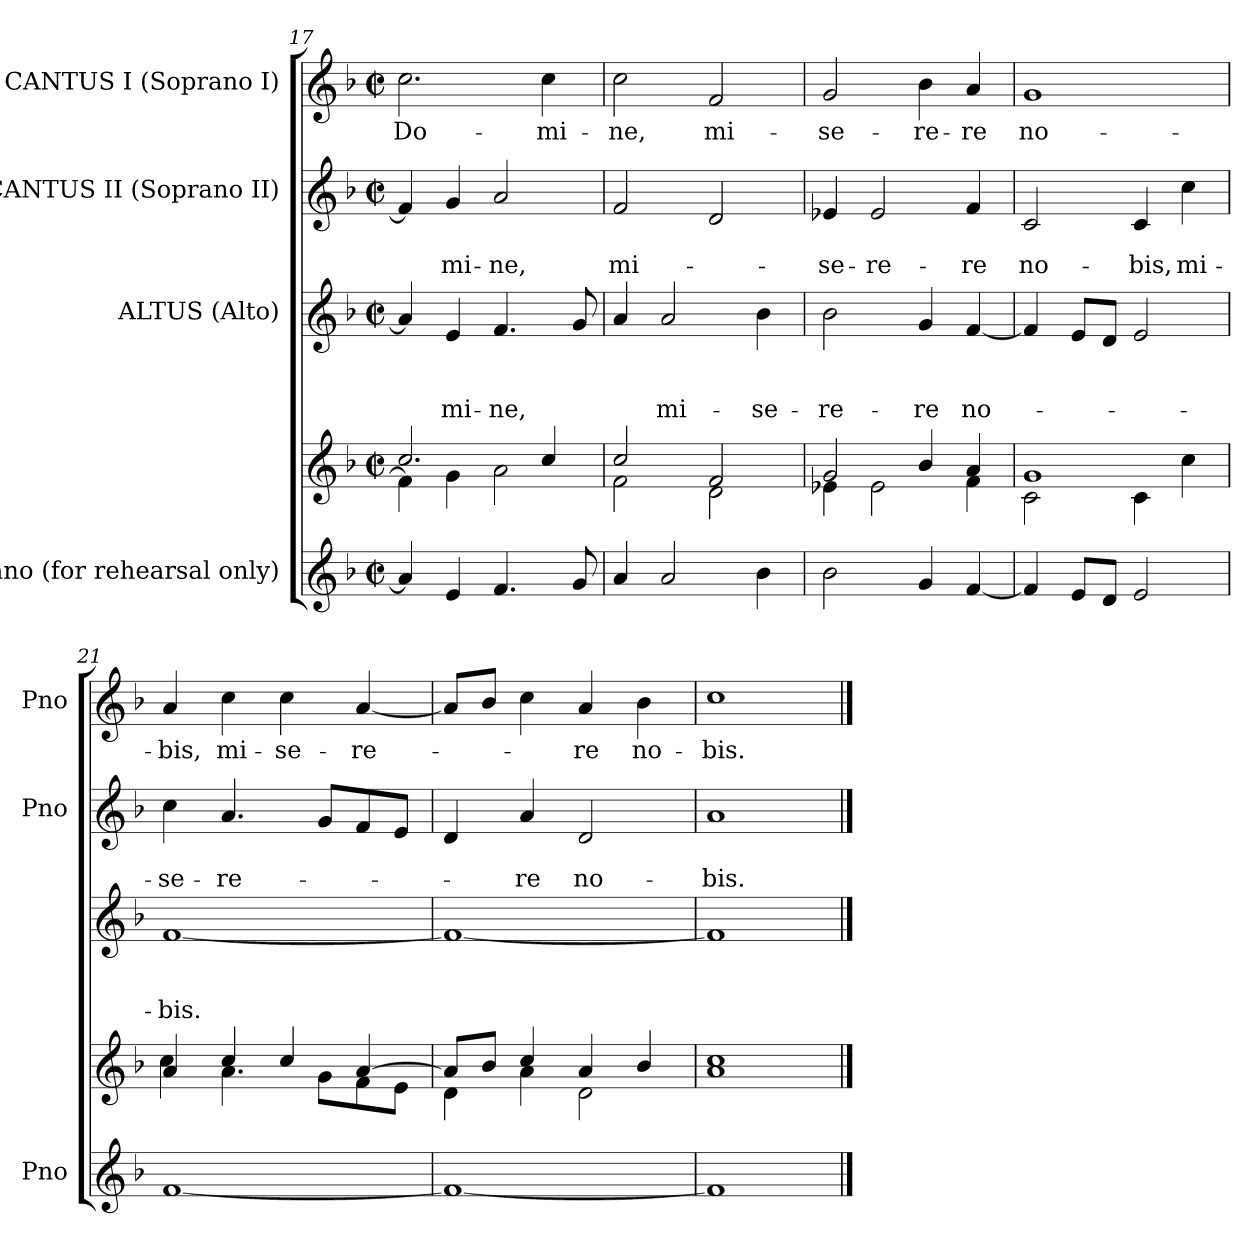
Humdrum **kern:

**kern	**kern	**kern	**text	**text	**text	**kern	**text	**text	**kern	**text
*part4	*part4	*part3	*part3	*part3	*part3	*part2	*part2	*part2	*part1	*part1
*staff5	*staff4	*staff3	*staff3	*staff3	*staff3	*staff2	*staff2	*staff2	*staff1	*staff1
*I"Piano (for rehearsal only)	*	*I"ALTUS (Alto)	*	*	*	*I"CANTUS II (Soprano II)	*	*	*I"CANTUS I (Soprano I)	*
*I'Pno	*	*	*	*	*	*I'Pno	*	*	*I'Pno	*
*clefG2	*clefG2	*clefG2	*	*	*	*clefG2	*	*	*clefG2	*
*k[b-]	*k[b-]	*k[b-]	*	*	*	*k[b-]	*	*	*k[b-]	*
*F:	*F:	*F:	*	*	*	*F:	*	*	*F:	*
*M2/2	*M2/2	*M2/2	*	*	*	*M2/2	*	*	*M2/2	*
*met(c|)	*met(c|)	*met(c|)	*	*	*	*met(c|)	*	*	*met(c|)	*
=17	=17	=17	=17	=17	=17	=17	=17	=17	=17	=17
*	*^	*	*	*	*	*	*	*	*	*
4a/]	2.cc/	4f\]	4a/]	.	.	.	4f/]	.	.	2.cc\	Do-
4e/	.	4g\	4e/	.	.	-mi-	4g/	.	-mi-	.	.
4.f/	.	2a\	4.f/	.	.	-ne,	2a/	.	-ne,	.	.
.	4cc/	.	.	.	.	.	.	.	.	4cc\	-mi-
8g/	.	.	8g/	.	.	.	.	.	.	.	.
=18	=18	=18	=18	=18	=18	=18	=18	=18	=18	=18	=18
4a/	2cc/	2f\	4a/	.	.	.	2f/	.	mi-	2cc\	-ne,
2a/	.	.	2a/	.	.	mi-	.	.	.	.	.
.	2f/	2d\	.	.	.	.	2d/	.	.	2f/	mi-
4b-\	.	.	4b-\	.	.	-se-	.	.	.	.	.
=19	=19	=19	=19	=19	=19	=19	=19	=19	=19	=19	=19
2b-\	2g/	4e-X\	2b-\	.	.	-re-	4e-X/	.	-se-	2g/	-se-
.	.	2e-\	.	.	.	.	2e-/	.	-re-	.	.
4g/	4b-/	.	4g/	.	.	-re	.	.	.	4b-\	-re-
[4f/	4a/	4f\	[4f/	.	.	no-	4f/	.	-re	4a/	-re
!!LO:LB:g=z
=20	=20	=20	=20	=20	=20	=20	=20	=20	=20	=20	=20
4f/]	1g	2c\	4f/]	.	.	.	2c/	.	no-	1g	no-
8e/L	.	.	8e/L	.	.	.	.	.	.	.	.
8d/J	.	.	8d/J	.	.	.	.	.	.	.	.
2e/	.	4c\	2e/	.	.	.	4c/	.	-bis,	.	.
.	.	4cc\	.	.	.	.	4cc\	.	mi-	.	.
=21	=21	=21	=21	=21	=21	=21	=21	=21	=21	=21	=21
[1f	4a/	4cc\	[1f	.	.	-bis.	4cc\	.	-se-	4a/	-bis,
.	4cc/	4.a\	.	.	.	.	4.a/	.	-re-	4cc\	mi-
.	4cc/	.	.	.	.	.	.	.	.	4cc\	-se-
.	.	8g\L	.	.	.	.	8g/L	.	.	.	.
.	[>4a/	8f\	.	.	.	.	8f/	.	.	[4a/	-re-
.	.	8e\J	.	.	.	.	8e/J	.	.	.	.
=22	=22	=22	=22	=22	=22	=22	=22	=22	=22	=22	=22
1f_	8a/L]	4d\	1f_	.	.	.	4d/	.	.	8a/L]	.
.	8b-/J	.	.	.	.	.	.	.	.	8b-/J	.
.	4cc/	4a\	.	.	.	.	4a/	.	-re	4cc\	.
.	4a/	2d\	.	.	.	.	2d/	.	no-	4a/	-re
.	4b-/	.	.	.	.	.	.	.	.	4b-\	no-
=23	=23	=23	=23	=23	=23	=23	=23	=23	=23	=23	=23
1f]	1cc	1a	1f]	.	.	.	1a	.	-bis.	1cc	-bis.
*	*v	*v	*	*	*	*	*	*	*	*	*
==	==	==	==	==	==	==	==	==	==	==
*-	*-	*-	*-	*-	*-	*-	*-	*-	*-	*-
